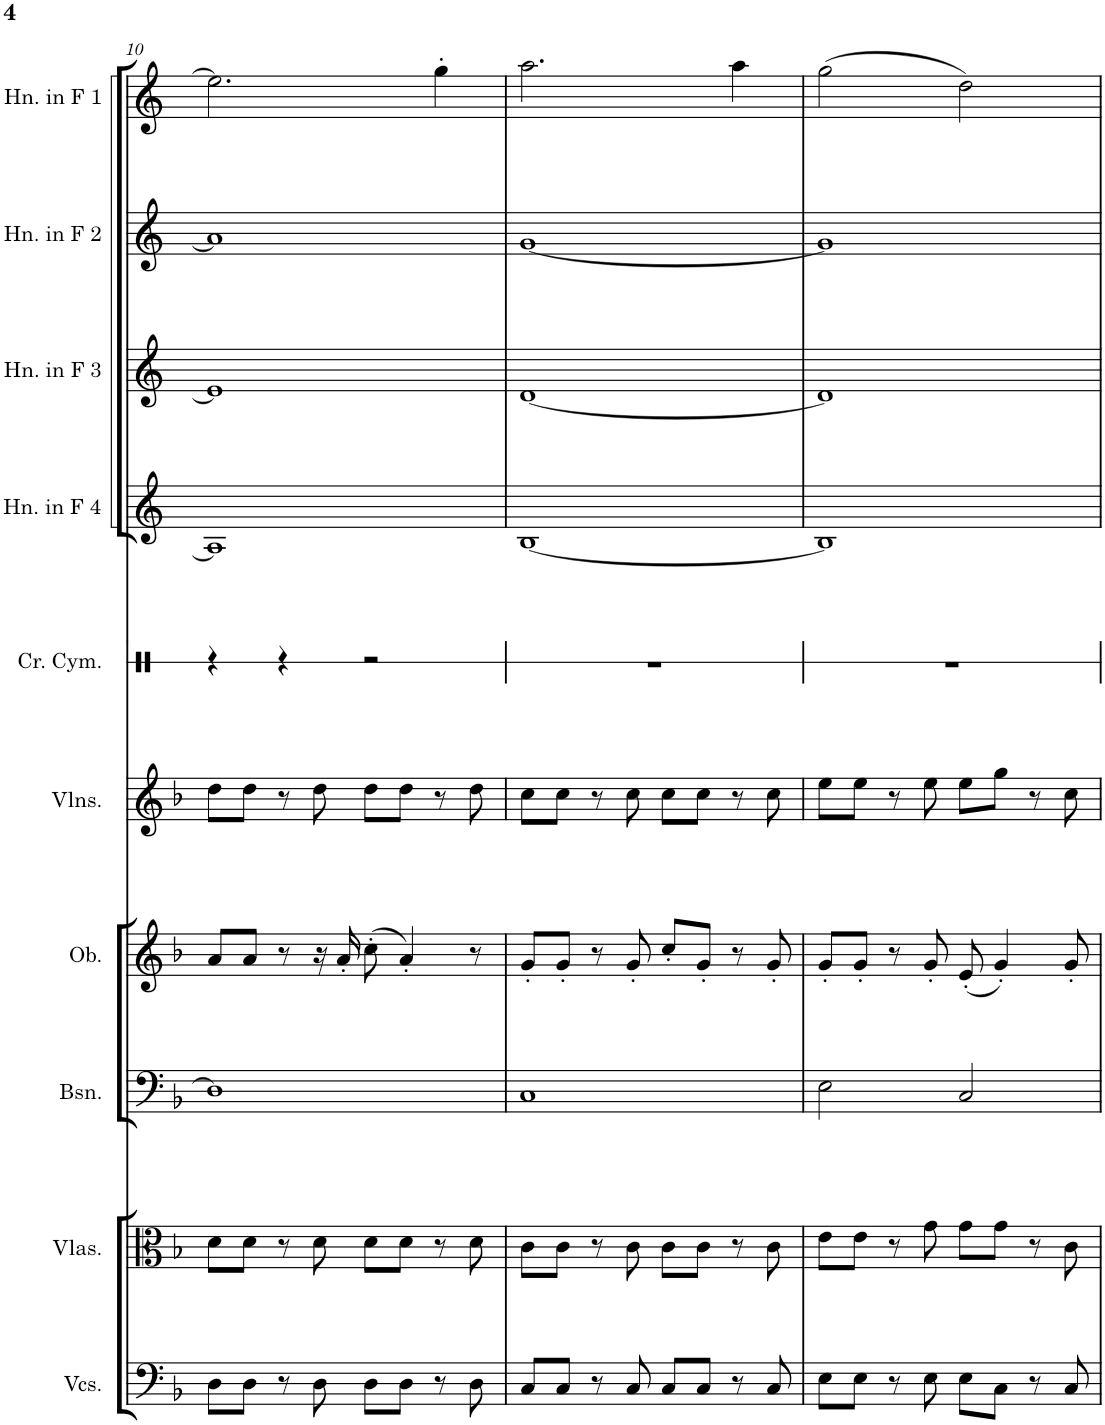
**kern	**kern	**kern	**kern	**kern	**kern	**kern	**kern	**kern	**kern
*part10	*part9	*part8	*part7	*part6	*part5	*part4	*part3	*part2	*part1
*staff10	*staff9	*staff8	*staff7	*staff6	*staff5	*staff4	*staff3	*staff2	*staff1
*I"Violoncellos	*I"Violas	*I"Bassoon	*I"Oboe	*I"Violins	*I"Crash Cymbal	*I"Horn in F 4	*I"Horn in F 3	*I"Horn in F 2	*I"Horn in F 1
*I'Vcs.	*I'Vlas.	*I'Bsn.	*I'Ob.	*I'Vlns.	*I'Cr. Cym.	*I'Hn. in F 4	*I'Hn. in F 3	*I'Hn. in F 2	*I'Hn. in F 1
!!LO:PB:g=z
*clefF4	*clefC3	*clefF4	*clefG2	*clefG2	*clefX	*clefG2	*clefG2	*clefG2	*clefG2
*	*	*	*	*	*	*Trd4c7	*Trd4c7	*Trd4c7	*Trd4c7
*k[b-]	*k[b-]	*k[b-]	*k[b-]	*k[b-]	*k[]	*k[]	*k[]	*k[]	*k[]
*M4/4	*M4/4	*M4/4	*M4/4	*M4/4	*M4/4	*M4/4	*M4/4	*M4/4	*M4/4
=10	=10	=10	=10	=10	=10	=10	=10	=10	=10
8D\L	8d\L	1D]	8a/L	8dd\L	4r	1A]	1e]	1a]	2.ee\]
8D\J	8d\J	.	8a/J	8dd\J	.	.	.	.	.
8r	8r	.	8r	8r	4r	.	.	.	.
8D\	8d\	.	16r	8dd\	.	.	.	.	.
.	.	.	16a'/	.	.	.	.	.	.
8D\L	8d\L	.	(8cc'\	8dd\L	2r	.	.	.	.
8D\J	8d\J	.	4a'/)	8dd\J	.	.	.	.	.
8r	8r	.	.	8r	.	.	.	.	4gg'\
8D\	8d\	.	8r	8dd\	.	.	.	.	.
=11	=11	=11	=11	=11	=11	=11	=11	=11	=11
8C/L	8c\L	1C	8g'/L	8cc\L	1r	[1B	[1d	[1g	2.aa\
8C/J	8c\J	.	8g'/J	8cc\J	.	.	.	.	.
8r	8r	.	8r	8r	.	.	.	.	.
8C/	8c\	.	8g'/	8cc\	.	.	.	.	.
8C/L	8c\L	.	8cc'/L	8cc\L	.	.	.	.	.
8C/J	8c\J	.	8g'/J	8cc\J	.	.	.	.	.
8r	8r	.	8r	8r	.	.	.	.	4aa\
8C/	8c\	.	8g'/	8cc\	.	.	.	.	.
=12	=12	=12	=12	=12	=12	=12	=12	=12	=12
8E\L	8e\L	2E\	8g'/L	8ee\L	1r	1B]	1d]	1g]	(2gg\
8E\J	8e\J	.	8g'/J	8ee\J	.	.	.	.	.
8r	8r	.	8r	8r	.	.	.	.	.
8E\	8g\	.	8g'/	8ee\	.	.	.	.	.
8E\L	8g\L	2C/	(8e'/	8ee\L	.	.	.	.	2dd\)
8C\J	8g\J	.	4g'/)	8gg\J	.	.	.	.	.
8r	8r	.	.	8r	.	.	.	.	.
8C/	8c\	.	8g'/	8cc\	.	.	.	.	.
=	=	=	=	=	=	=	=	=	=
*-	*-	*-	*-	*-	*-	*-	*-	*-	*-
